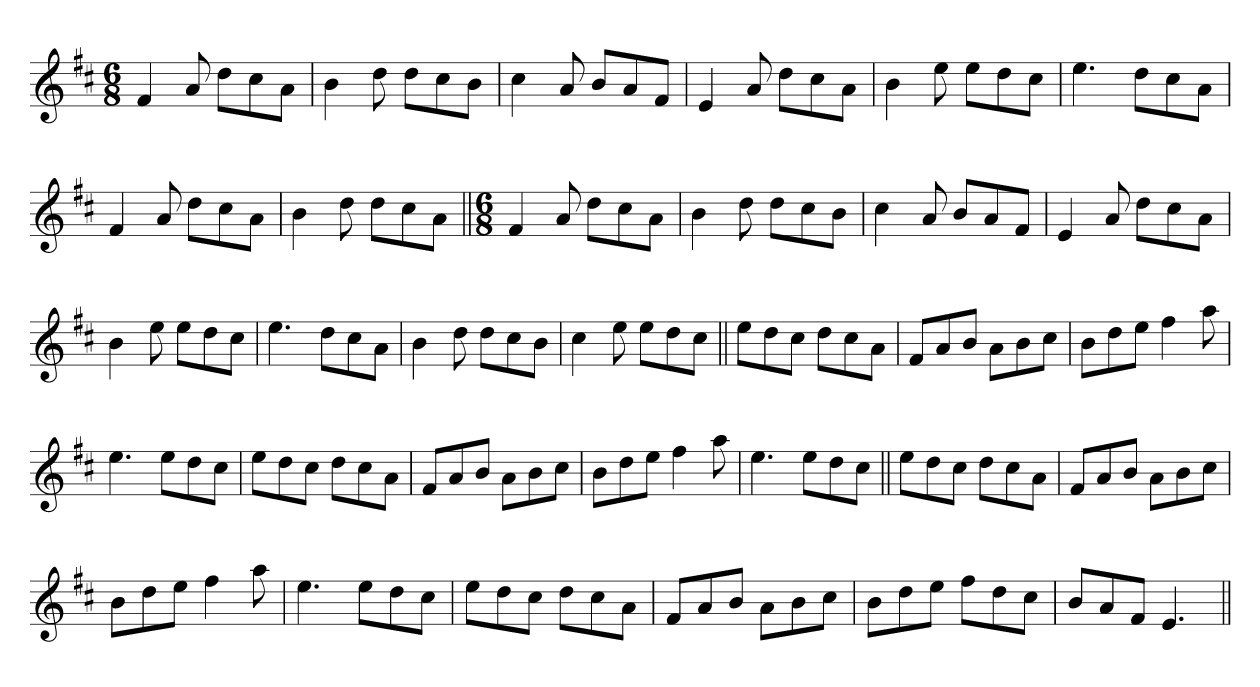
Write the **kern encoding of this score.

**kern
*part1
*staff1
*clefG2
*k[f#c#]
*M6/8
=1
4f#
8a
8ddL
8cc#
8aJ
=
4b
8dd
8ddL
8cc#
8bJ
=
4cc#
8a
8bL
8a
8f#J
=
4e
8a
8ddL
8cc#
8aJ
=
4b
8ee
8eeL
8dd
8cc#J
=
4.ee
8ddL
8cc#
8aJ
=
4f#
8a
8ddL
8cc#
8aJ
=
4b
8dd
8ddL
8cc#
8aJ
=||
*M6/8
4f#
8a
8ddL
8cc#
8aJ
=
4b
8dd
8ddL
8cc#
8bJ
=
4cc#
8a
8bL
8a
8f#J
=
4e
8a
8ddL
8cc#
8aJ
=
4b
8ee
8eeL
8dd
8cc#J
=
4.ee
8ddL
8cc#
8aJ
=
4b
8dd
8ddL
8cc#
8bJ
=
4cc#
8ee
8eeL
8dd
8cc#J
=||
8eeL
8dd
8cc#J
8ddL
8cc#
8aJ
=
8f#L
8a
8bJ
8aL
8b
8cc#J
=
8bL
8dd
8eeJ
4ff#
8aa
=
4.ee
8eeL
8dd
8cc#J
=
8eeL
8dd
8cc#J
8ddL
8cc#
8aJ
=
8f#L
8a
8bJ
8aL
8b
8cc#J
=
8bL
8dd
8eeJ
4ff#
8aa
=
4.ee
8eeL
8dd
8cc#J
=||
8eeL
8dd
8cc#J
8ddL
8cc#
8aJ
=
8f#L
8a
8bJ
8aL
8b
8cc#J
=
8bL
8dd
8eeJ
4ff#
8aa
=
4.ee
8eeL
8dd
8cc#J
=
8eeL
8dd
8cc#J
8ddL
8cc#
8aJ
=
8f#L
8a
8bJ
8aL
8b
8cc#J
=
8bL
8dd
8eeJ
8ff#L
8dd
8cc#J
=
8bL
8a
8f#J
4.e
=||
*-
